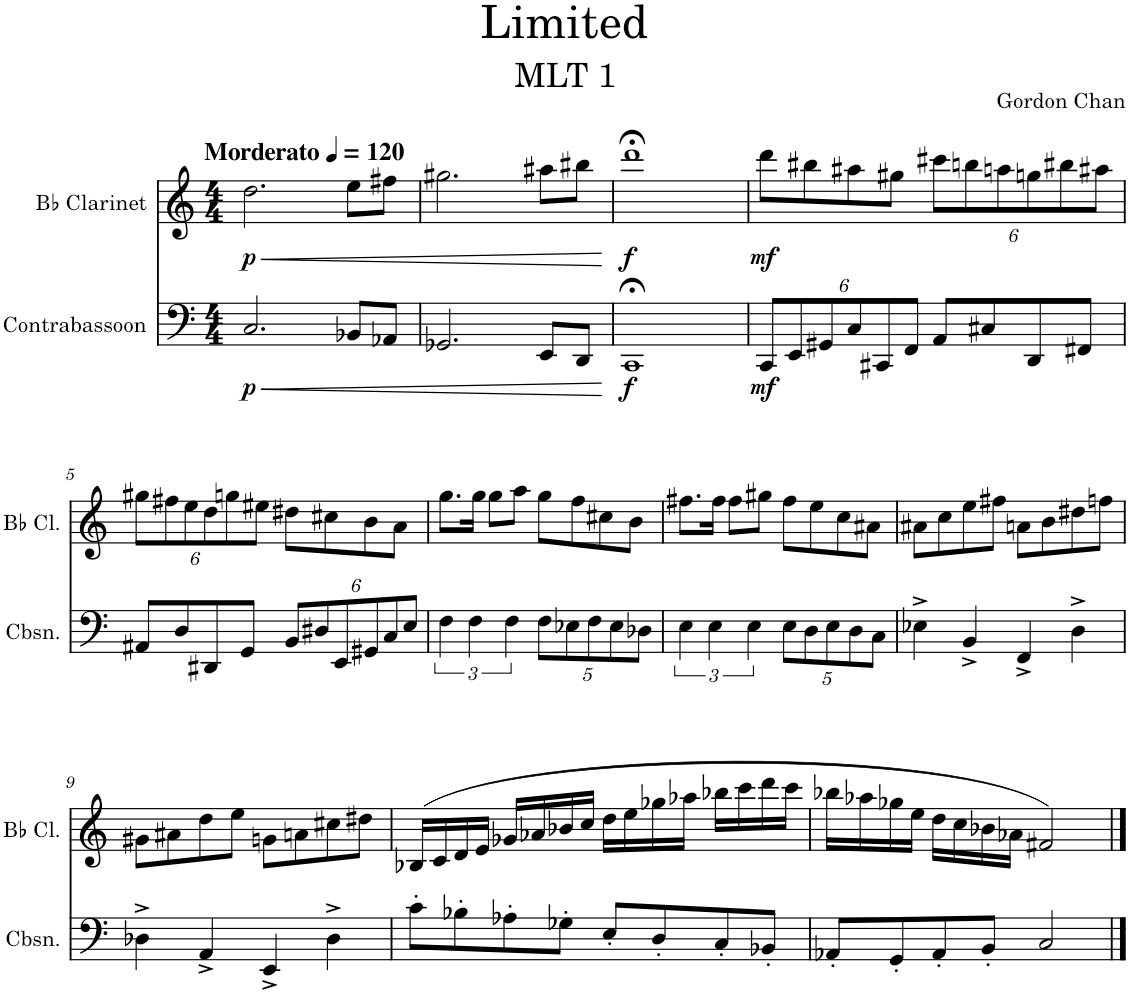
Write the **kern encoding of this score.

**kern	**dynam	**kern	**dynam
*part2	*part2	*part1	*part1
*staff2	*staff2	*staff1	*staff1
*I"Contrabassoon	*	*I"Bb Clarinet	*
*I'Cbsn.	*	*I'Bb Cl.	*
*clefF4	*	*clefG2	*
*Trd7c12	*	*Trd1c2	*
*k[]	*	*k[]	*
*M4/4	*	*M4/4	*
*MM120	*	*MM120	*
=1	=1	=1	=1
!	!	!LO:TX:a:B:t=Morderato	!
!	!LO:HP:b	!	!LO:HP:b
!	!LO:DY:n=1:b	!	!LO:DY:n=1:b
2.C/	< p	2.dd\	< p
8BB-X/L	.	8ee\L	.
8AA-X/J	.	8ff#X\J	.
=2	=2	=2	=2
2.GG-X/	.	2.gg#X\	.
8EE/L	.	8aa#X\L	.
8DD/J	.	8bb#X\J	.
.	[	.	[
=3	=3	=3	=3
!	!LO:DY:b	!	!LO:DY:b
1CC;<	f	1ddd;<	f
=4	=4	=4	=4
*Xbrackettup	*	*	*
!	!LO:DY:b	!	!LO:DY:b
12CC/L	mf	8ddd\L	mf
12EE/	.	.	.
.	.	8bb#X\	.
12GG#X/	.	.	.
12C/	.	8aa#X\	.
12CC#X/	.	.	.
.	.	8gg#X\J	.
12FF/J	.	.	.
*	*	*Xbrackettup	*
8AA/L	.	12ccc#X\L	.
.	.	12bbn\	.
8C#X/	.	.	.
.	.	12aan\	.
8DD/	.	12ggn\	.
.	.	12bb#X\	.
8FF#X/J	.	.	.
.	.	12aa#X\J	.
!!LO:LB:g=z
=5	=5	=5	=5
8AA#X/L	.	12gg#X\L	.
.	.	12ff#X\	.
8D/	.	.	.
.	.	12ee\	.
8DD#X/	.	12dd\	.
.	.	12ggn\	.
8GG/J	.	.	.
.	.	12ee#X\J	.
12BB/L	.	8dd#X\L	.
12D#X/	.	.	.
.	.	8cc#X\	.
12EE/	.	.	.
12GG#X/	.	8b\	.
12C/	.	.	.
.	.	8a\J	.
12E/J	.	.	.
=6	=6	=6	=6
*brackettup	*	*	*
6F\	.	8.gg\L	.
6F\	.	.	.
.	.	16gg\Jk	.
.	.	8gg\L	.
6F\	.	.	.
.	.	8aa\J	.
*Xbrackettup	*	*	*
10F\L	.	8gg\L	.
10E-X\	.	.	.
.	.	8ff\	.
10F\	.	.	.
.	.	8cc#X\	.
10E-\	.	.	.
.	.	8b\J	.
10D-X\J	.	.	.
=7	=7	=7	=7
*brackettup	*	*	*
6E\	.	8.ff#X\L	.
6E\	.	.	.
.	.	16ff#\Jk	.
.	.	8ff#\L	.
6E\	.	.	.
.	.	8gg#X\J	.
*Xbrackettup	*	*	*
10E\L	.	8ff#\L	.
10D\	.	.	.
.	.	8ee\	.
10E\	.	.	.
.	.	8cc\	.
10D\	.	.	.
.	.	8a#X\J	.
10C\J	.	.	.
=8	=8	=8	=8
4E-X^\	.	8a#X\L	.
.	.	8cc\	.
4BB^/	.	8ee\	.
.	.	8ff#X\J	.
4FF^/	.	8an\L	.
.	.	8b\	.
4D^\	.	8dd#X\	.
.	.	8ffn\J	.
!!LO:LB:g=z
=9	=9	=9	=9
4D-X^\	.	8g#X\L	.
.	.	8a#X\	.
4AA^/	.	8dd\	.
.	.	8ee\J	.
4EE^/	.	8gn\L	.
.	.	8an\	.
4D-^\	.	8cc#X\	.
.	.	8dd#X\J	.
=10	=10	=10	=10
8c'\L	.	(16B-X/LL	.
.	.	16c/	.
8B-X'\	.	16d/	.
.	.	16e/JJ	.
8A-X'\	.	16g-X/LL	.
.	.	16a-X/	.
8G-X'\J	.	16b-X/	.
.	.	16cc/JJ	.
8E'/L	.	16dd\LL	.
.	.	16ee\	.
8D'/	.	16gg-X\	.
.	.	16aa-X\JJ	.
8C'/	.	16bb-X\LL	.
.	.	16ccc\	.
8BB-X'/J	.	16ddd\	.
.	.	16ccc\JJ	.
=11	=11	=11	=11
8AA-X'/L	.	16bb-X\LL	.
.	.	16aa-X\	.
8GG'/	.	16gg-X\	.
.	.	16ee\JJ	.
8AA-'/	.	16dd\LL	.
.	.	16cc\	.
8BB'/J	.	16b-X\	.
.	.	16a-X\JJ	.
2C/	.	2f#X/)	.
==	==	==	==
*-	*-	*-	*-
